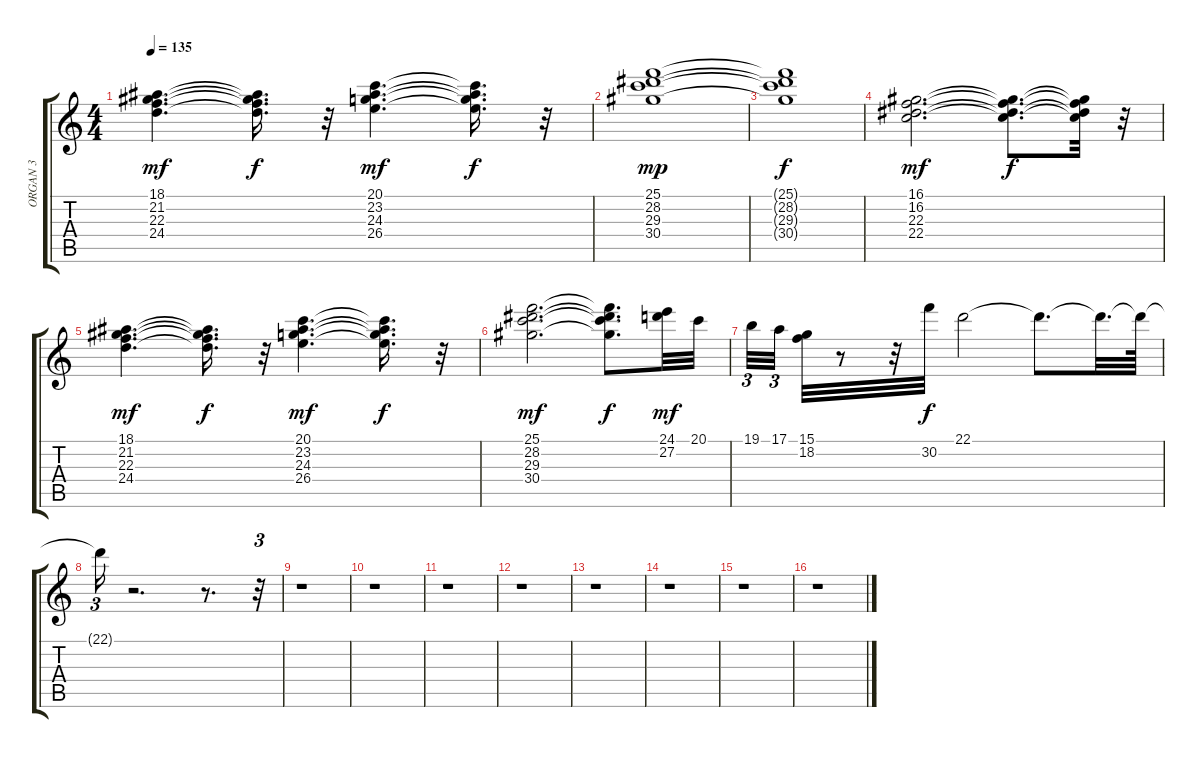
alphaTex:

\track ("ORGAN 3" "ORGAN 3") {instrument rockorgan}
\staff {score tabs}
\tuning (E4 B3 G3 D3 A2 E2) {hide}
\ts (4 4)
\tempo 135
\clef g2
\ks c
(18.1 21.2 22.3 24.4).4{d dy mf} (18.1{t} 21.2{t} 22.3{t} 24.4{t}).16{d dy f} r.32 (20.1 23.2 24.3 26.4).4{d dy mf} (20.1{t} 23.2{t} 24.3{t} 26.4{t}).16{d dy f} r.32 |
(25.1 28.2 29.3 30.4).1{dy mp} |
(25.1{t} 28.2{t} 29.3{t} 30.4{t}).1{dy f} |
(16.1 16.2 22.3 22.4).2{d dy mf} (16.1{t} 16.2{t} 22.3{t} 22.4{t}).8{d dy f} (16.1{t} 16.2{t} 22.3{t} 22.4{t}).32 r.32 |
(18.1 21.2 22.3 24.4).4{d dy mf} (18.1{t} 21.2{t} 22.3{t} 24.4{t}).16{d dy f} r.32 (20.1 23.2 24.3 26.4).4{d dy mf} (20.1{t} 23.2{t} 24.3{t} 26.4{t}).16{d dy f} r.32 |
(25.1 28.2 29.3 30.4).2{d dy mf} (25.1{t} 28.2{t} 29.3{t} 30.4{t}).8{d dy f} (24.1 27.2).32{dy mf} 20.1.32 |
19.1.32{tu (3 2)} 17.1.32{tu (3 2) beam splitsecondary} (15.1 18.2).32 r.8 r.32 30.2.32{dy f} 22.1.2 22.1{t}.8{d} 22.1{t}.32{d} 22.1{t}.64 |
22.1{t}.16{tu (3 2)} r.2{d} r.8{d} r.32{tu (3 2)} |
r.1 |
r.1 |
r.1 |
r.1 |
r.1 |
r.1 |
r.1 |
r.1
